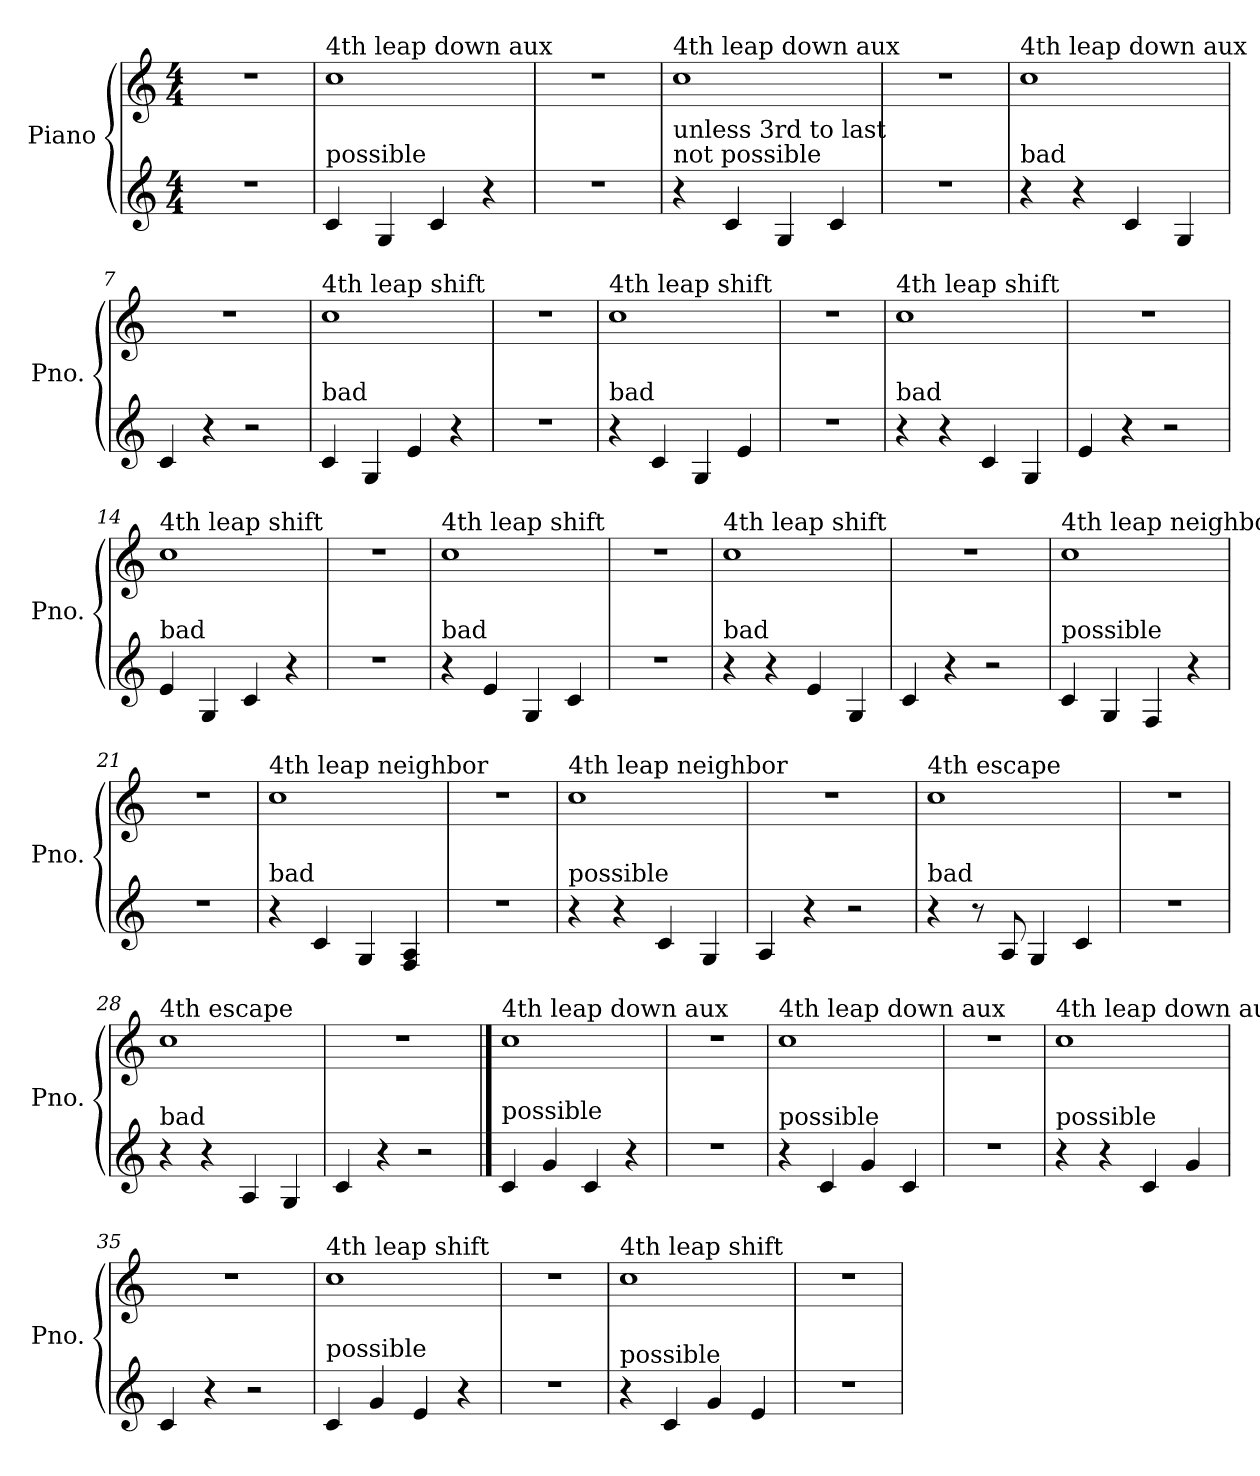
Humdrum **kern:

**kern	**kern
*part1	*part1
*staff2	*staff1
*I"Piano	*
*I'Pno.	*
!!LO:PB:g=z
*clefG2	*clefG2
*k[]	*k[]
*C:	*C:
*M4/4	*M4/4
=1	=1
1r	1r
=2	=2
!	!LO:TX:a:t=4th leap down aux
!LO:TX:a:t=possible	!
4ci/	1cci
4Gj/	.
4ci/	.
4r	.
=3	=3
1r	1r
=4	=4
!	!LO:TX:a:t=4th leap down aux
!LO:TX:a:t=not possible	!
!LO:TX:t=unless 3rd to last	!
4r	1cci
4ci/	.
4Gj/	.
4ci/	.
=5	=5
1r	1r
=6	=6
!	!LO:TX:a:t=4th leap down aux
!LO:TX:a:t=bad	!
4r	1cci
4r	.
4ci/	.
4Gj/	.
=7	=7
4ci/	1r
4r	.
2r	.
!!LO:LB:g=z
=8	=8
!	!LO:TX:a:t=4th leap shift
!LO:TX:a:t=bad	!
4ci/	1cci
4Gj/	.
4ei/	.
4r	.
=9	=9
1r	1r
=10	=10
!	!LO:TX:a:t=4th leap shift
!LO:TX:a:t=bad	!
4r	1cci
4ci/	.
4Gj/	.
4ei/	.
=11	=11
1r	1r
=12	=12
!	!LO:TX:a:t=4th leap shift
!LO:TX:a:t=bad	!
4r	1cci
4r	.
4ci/	.
4Gj/	.
=13	=13
4ei/	1r
4r	.
2r	.
!!LO:LB:g=z
=14	=14
!	!LO:TX:a:t=4th leap shift
!LO:TX:a:t=bad	!
4ei/	1cci
4Gj/	.
4ci/	.
4r	.
=15	=15
1r	1r
=16	=16
!	!LO:TX:a:t=4th leap shift
!LO:TX:a:t=bad	!
4r	1cci
4ei/	.
4Gj/	.
4ci/	.
=17	=17
1r	1r
=18	=18
!	!LO:TX:a:t=4th leap shift
!LO:TX:a:t=bad	!
4r	1cci
4r	.
4ei/	.
4Gj/	.
=19	=19
4ci/	1r
4r	.
2r	.
!!LO:LB:g=z
=20	=20
!	!LO:TX:a:t=4th leap neighbor
!LO:TX:a:t=possible	!
4ci/	1cci
4Gj/	.
4Fi/	.
4r	.
=21	=21
1r	1r
=22	=22
!	!LO:TX:a:t=4th leap neighbor
!LO:TX:a:t=bad	!
4r	1cci
4ci/	.
4Gj/	.
4Fi/ 4Ai	.
=23	=23
1r	1r
=24	=24
!	!LO:TX:a:t=4th leap neighbor
!LO:TX:a:t=possible	!
4r	1cci
4r	.
4ci/	.
4Gj/	.
=25	=25
4Ai/	1r
4r	.
2r	.
!!LO:LB:g=z
=26	=26
!	!LO:TX:a:t=4th escape
!LO:TX:a:t=bad	!
4r	1cci
8r	.
8Ai/	.
4Gj/	.
4ci/	.
=27	=27
1r	1r
=28	=28
!	!LO:TX:a:t=4th escape
!LO:TX:a:t=bad	!
4r	1cci
4r	.
4Ai/	.
4Gj/	.
=29	=29
4ci/	1r
4r	.
2r	.
!!LO:PB:g=z
==30	==30
!	!LO:TX:a:t=4th leap down aux
!LO:TX:a:t=possible	!
4ci/	1cci
4gj/	.
4ci/	.
4r	.
=31	=31
1r	1r
=32	=32
!	!LO:TX:a:t=4th leap down aux
!LO:TX:a:t=possible	!
4r	1cci
4ci/	.
4gj/	.
4ci/	.
=33	=33
1r	1r
=34	=34
!	!LO:TX:a:t=4th leap down aux
!LO:TX:a:t=possible	!
4r	1cci
4r	.
4ci/	.
4gj/	.
=35	=35
4ci/	1r
4r	.
2r	.
!!LO:LB:g=z
=36	=36
!	!LO:TX:a:t=4th leap shift
!LO:TX:a:t=possible	!
4ci/	1cci
4gj/	.
4ei/	.
4r	.
=37	=37
1r	1r
=38	=38
!	!LO:TX:a:t=4th leap shift
!LO:TX:a:t=possible	!
4r	1cci
4ci/	.
4gj/	.
4ei/	.
=39	=39
1r	1r
=	=
*-	*-
